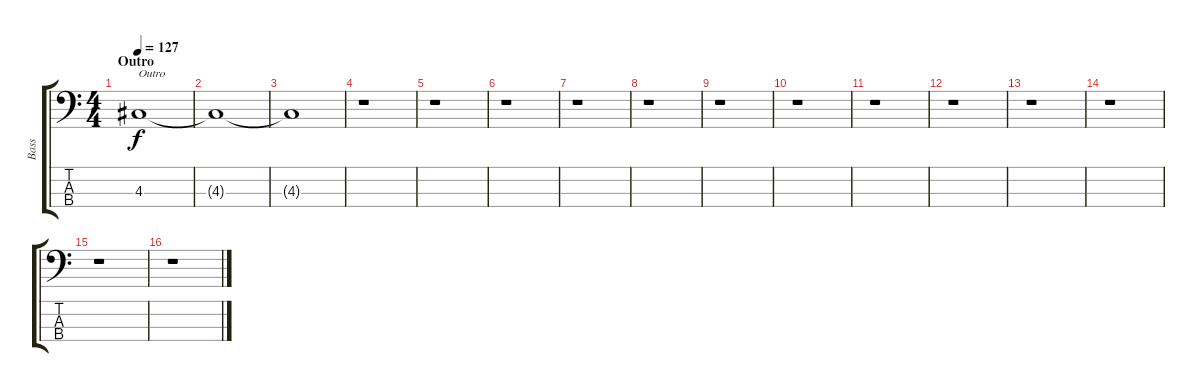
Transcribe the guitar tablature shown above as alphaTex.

\track ("Bass" "Bass") {instrument electricbassfinger}
\staff {score tabs}
\tuning (G2 D2 A1 E1) {hide}
\ts (4 4)
\section ("" "Outro")
\tempo 127
\clef f4
\ks c
4.3.1{txt "Outro" dy f} |
4.3{t}.1 |
4.3{t}.1 |
r.1 |
r.1 |
r.1 |
r.1 |
r.1 |
r.1 |
r.1 |
r.1 |
r.1 |
r.1 |
r.1 |
r.1 |
r.1
